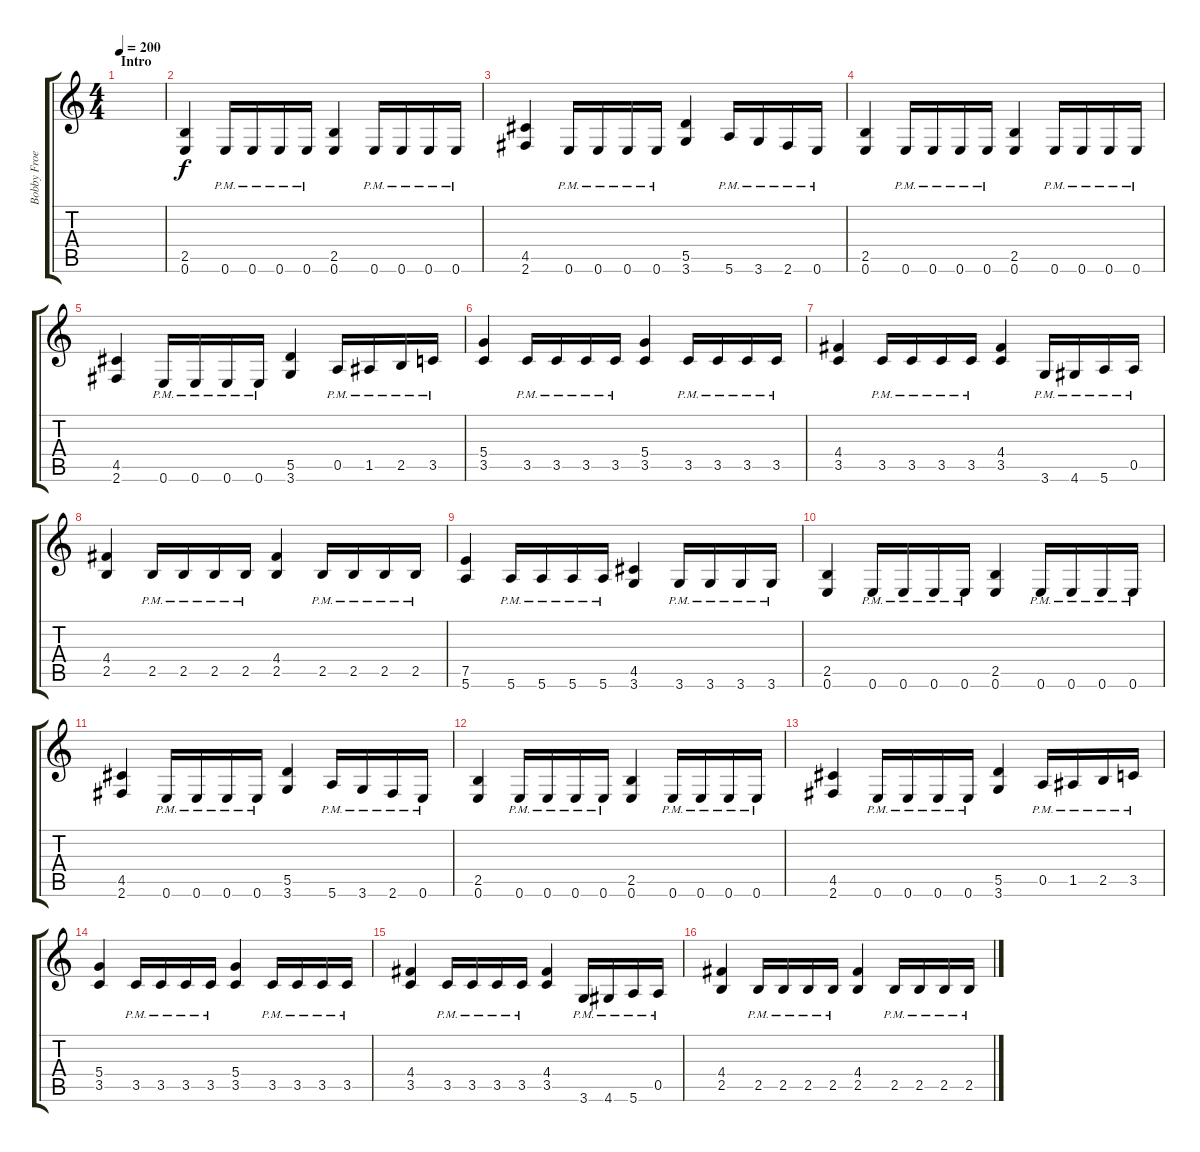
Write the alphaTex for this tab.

\track ("Bobby Froese" "Bobby Froe") {instrument distortionguitar}
\staff {score tabs}
\tuning (E4 B3 G3 D3 A2 E2) {hide}
\ts (4 4)
\section ("" "Intro")
\tempo 200
\clef g2
\ks c
|
(2.5 0.6).4 0.6{pm}.16 0.6{pm}.16 0.6{pm}.16 0.6{pm}.16 (2.5 0.6).4 0.6{pm}.16 0.6{pm}.16 0.6{pm}.16 0.6{pm}.16 |
(4.5 2.6).4 0.6{pm}.16 0.6{pm}.16 0.6{pm}.16 0.6{pm}.16 (5.5 3.6).4 5.6{pm}.16 3.6{pm}.16 2.6{pm}.16 0.6{pm}.16 |
(2.5 0.6).4 0.6{pm}.16 0.6{pm}.16 0.6{pm}.16 0.6{pm}.16 (2.5 0.6).4 0.6{pm}.16 0.6{pm}.16 0.6{pm}.16 0.6{pm}.16 |
(4.5 2.6).4 0.6{pm}.16 0.6{pm}.16 0.6{pm}.16 0.6{pm}.16 (5.5 3.6).4 0.5{pm}.16 1.5{pm}.16 2.5{pm}.16 3.5{pm}.16 |
(5.4 3.5).4 3.5{pm}.16 3.5{pm}.16 3.5{pm}.16 3.5{pm}.16 (5.4 3.5).4 3.5{pm}.16 3.5{pm}.16 3.5{pm}.16 3.5{pm}.16 |
(4.4 3.5).4 3.5{pm}.16 3.5{pm}.16 3.5{pm}.16 3.5{pm}.16 (4.4 3.5).4 3.6{pm}.16 4.6{pm}.16 5.6{pm}.16 0.5{pm}.16 |
(4.4 2.5).4 2.5{pm}.16 2.5{pm}.16 2.5{pm}.16 2.5{pm}.16 (4.4 2.5).4 2.5{pm}.16 2.5{pm}.16 2.5{pm}.16 2.5{pm}.16 |
(7.5 5.6).4 5.6{pm}.16 5.6{pm}.16 5.6{pm}.16 5.6{pm}.16 (4.5 3.6).4 3.6{pm}.16 3.6{pm}.16 3.6{pm}.16 3.6{pm}.16 |
(2.5 0.6).4 0.6{pm}.16 0.6{pm}.16 0.6{pm}.16 0.6{pm}.16 (2.5 0.6).4 0.6{pm}.16 0.6{pm}.16 0.6{pm}.16 0.6{pm}.16 |
(4.5 2.6).4 0.6{pm}.16 0.6{pm}.16 0.6{pm}.16 0.6{pm}.16 (5.5 3.6).4 5.6{pm}.16 3.6{pm}.16 2.6{pm}.16 0.6{pm}.16 |
(2.5 0.6).4 0.6{pm}.16 0.6{pm}.16 0.6{pm}.16 0.6{pm}.16 (2.5 0.6).4 0.6{pm}.16 0.6{pm}.16 0.6{pm}.16 0.6{pm}.16 |
(4.5 2.6).4 0.6{pm}.16 0.6{pm}.16 0.6{pm}.16 0.6{pm}.16 (5.5 3.6).4 0.5{pm}.16 1.5{pm}.16 2.5{pm}.16 3.5{pm}.16 |
(5.4 3.5).4 3.5{pm}.16 3.5{pm}.16 3.5{pm}.16 3.5{pm}.16 (5.4 3.5).4 3.5{pm}.16 3.5{pm}.16 3.5{pm}.16 3.5{pm}.16 |
(4.4 3.5).4 3.5{pm}.16 3.5{pm}.16 3.5{pm}.16 3.5{pm}.16 (4.4 3.5).4 3.6{pm}.16 4.6{pm}.16 5.6{pm}.16 0.5{pm}.16 |
(4.4 2.5).4 2.5{pm}.16 2.5{pm}.16 2.5{pm}.16 2.5{pm}.16 (4.4 2.5).4 2.5{pm}.16 2.5{pm}.16 2.5{pm}.16 2.5{pm}.16
